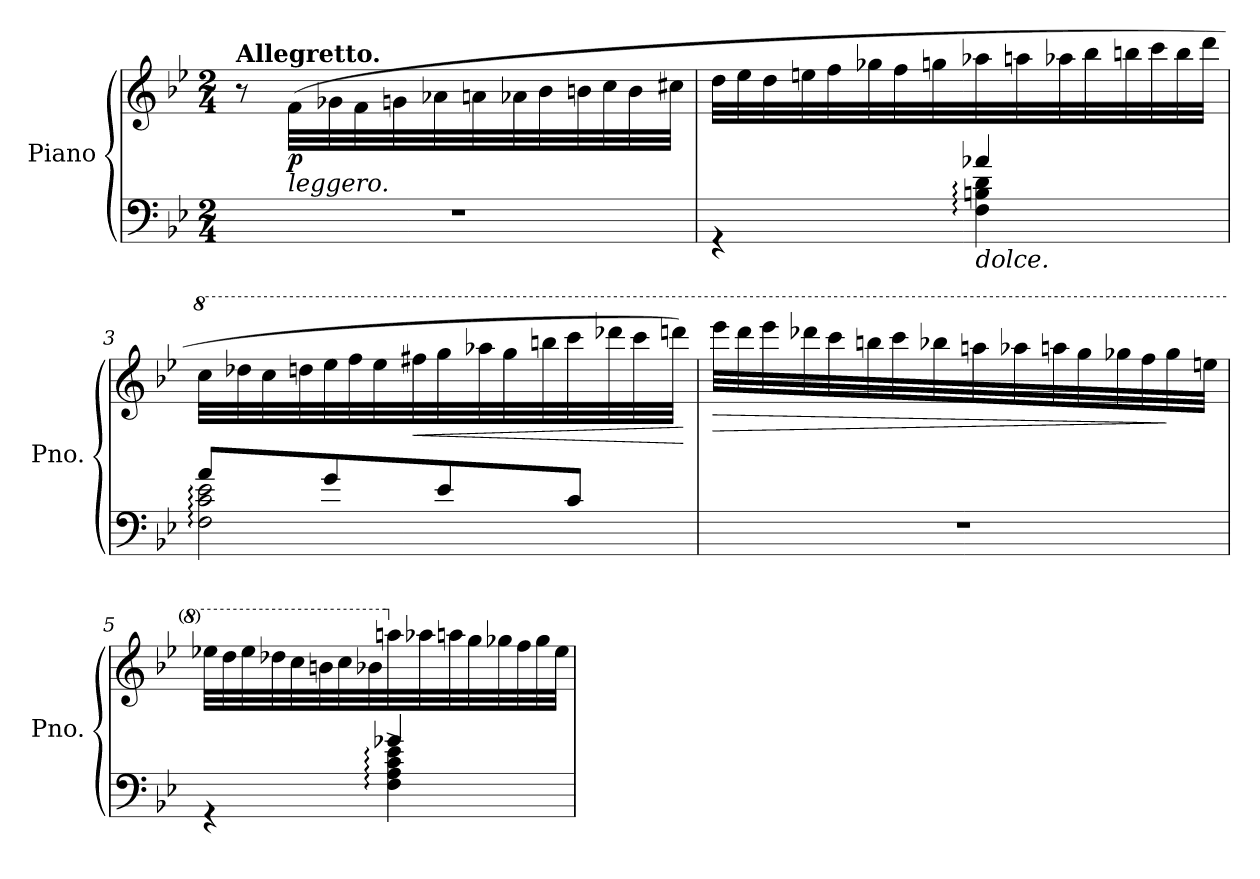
**kern	**kern	**dynam
*part1	*part1	*part1
*staff2	*staff1	*staff1/2
*I"Piano	*	*
*I'Pno.	*	*
*clefF4	*clefG2	*
*k[b-e-]	*k[b-e-]	*
*M2/4	*M2/4	*
=1	=1	=1
!	!LO:TX:a:B:t=Allegretto.	!
2r	8r	.
!	!LO:TX:b:i:t=leggero.	!
!	!	!LO:DY:b
.	(32f\LLL	p
.	32g-X\	.
.	32f\	.
.	32gn\	.
.	32a-X\	.
.	32an\	.
.	32a-X\	.
.	32b-\	.
.	32bn\	.
.	32cc\	.
.	32b\	.
.	32cc#X\JJJ	.
=2	=2	=2
*^	*	*
4rGG	4ryy	32dd\LLL	.
.	.	32ee-\	.
.	.	32dd\	.
.	.	32een\	.
.	.	32ff\	.
.	.	32gg-X\	.
.	.	32ff\	.
.	.	32ggn\	.
!LO:TX:b:i:t=dolce.	!	!	!
4F\: 4Bn\: 4d\:	4a-X/	32aa-X\	.
.	.	32aan\	.
.	.	32aa-X\	.
.	.	32bb-\	.
.	.	32bbn\	.
.	.	32ccc\	.
.	.	32bb\	.
.	.	32ddd\JJJ	.
!!LO:LB:g=z
=3	=3	=3	=3
*	*	*8va	*
2F\: 2c\: 2e-\:	8a/L	32ccc\LLL	.
.	.	32ddd-X\	.
.	.	32ccc\	.
.	.	32dddn\	.
.	8g/	32eee-\	.
.	.	32fff\	.
.	.	32eee-\	.
!	!	!	!LO:HP:b
.	.	32fff#X\	<
.	8e-/	32ggg\	.
.	.	32aaa-X\	.
.	.	32ggg\	.
.	.	32bbbn\	.
.	8c/J	32cccc\	.
.	.	32dddd-X\	.
.	.	32cccc\	.
.	.	32ddddn\JJJ)	.
*v	*v	*	*
.	.	[
=4	=4	=4
!	!	!LO:HP:b
2r	32eeee-\LLL	>
.	32dddd\	.
.	32eeee-\	.
.	32dddd-X\	.
.	32cccc\	.
.	32bbbn\	.
.	32cccc\	.
.	32bbb-X\	.
.	32aaan\	.
.	32aaa-X\	.
.	32aaan\	.
.	32ggg\	.
.	32ggg-X\	.
.	32fff\	.
.	32ggg-\	]
.	32eeen\JJJ	.
=5	=5	=5
*^	*	*
4rGG	4ryy	32eee-X\LLL	.
.	.	32ddd\	.
.	.	32eee-\	.
.	.	32ddd-X\	.
.	.	32ccc\	.
.	.	32bbn\	.
.	.	32ccc\	.
.	.	32bb-X\	.
*	*	*X8va	*
4F\:^ 4A\:^ 4c\:^ 4e-\:^	4g-X/	32aan\	.
.	.	32aa-X\	.
.	.	32aan\	.
.	.	32gg\	.
.	.	32gg-X\	.
.	.	32ff\	.
.	.	32gg-\	.
.	.	32ee-\JJJ	.
*v	*v	*	*
=	=	=
*-	*-	*-
